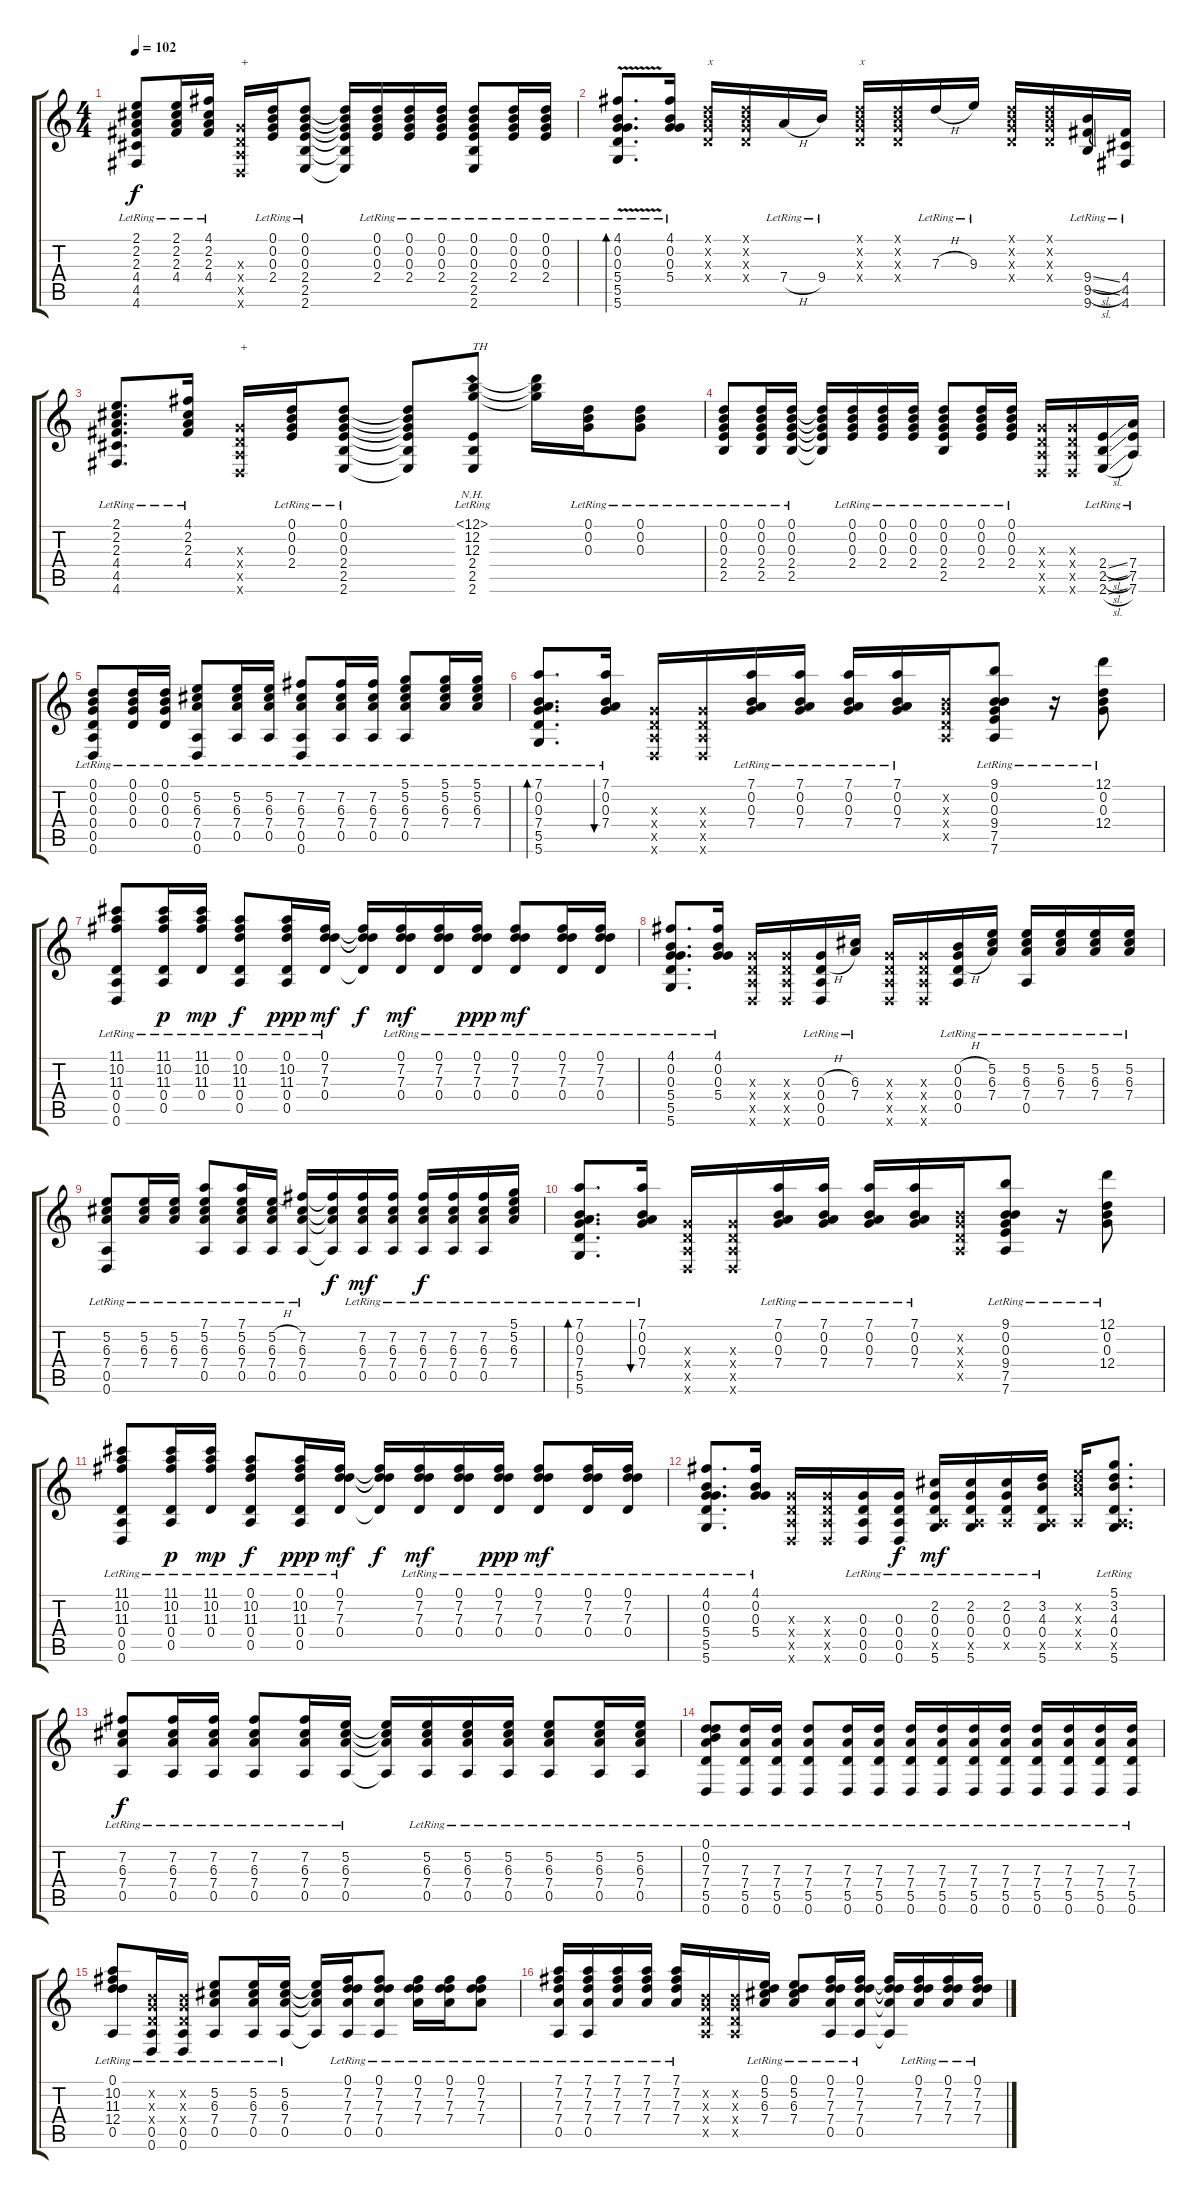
\track "" {instrument acousticguitarnylon}
\staff {score tabs}
\tuning (D4 B3 G3 D3 A2 D2) {hide}
\ts (4 4)
\tempo 102
\clef g2
\ks c
(2.1{lr} 2.2{lr} 2.3{lr} 4.4{lr} 4.5{lr} 4.6{lr}).8{dy f} (2.1{lr} 2.2{lr} 2.3{lr} 4.4{lr}).16 (4.1{lr} 2.2{lr} 2.3{lr} 4.4{lr}).16 (0.3{x} 0.4{x} 0.5{x} 0.6{x}).16{txt "+"} (0.1{lr} 0.2{lr} 0.3{lr} 2.4{lr}).16 (0.1{lr} 0.2{lr} 0.3{lr} 2.4{lr} 2.5{lr} 2.6{lr}).8 (0.1{t} 0.2{t} 0.3{t} 2.4{t} 2.5{t} 2.6{t}).16 (0.1{lr} 0.2{lr} 0.3{lr} 2.4{lr}).16 (0.1{lr} 0.2{lr} 0.3{lr} 2.4{lr}).16 (0.1{lr} 0.2{lr} 0.3{lr} 2.4{lr}).16 (0.1{lr} 0.2{lr} 0.3{lr} 2.4{lr} 2.5{lr} 2.6{lr}).8 (0.1{lr} 0.2{lr} 0.3{lr} 2.4{lr}).16 (0.1{lr} 0.2{lr} 0.3{lr} 2.4{lr}).16 |
(4.1{lr} 0.2{lr} 0.3{lr} 5.4{lr} 5.5{lr} 5.6{v lr}).8{d bd 120} (4.1{lr} 0.2{lr} 0.3{lr} 5.4{lr}).16 (0.1{x} 0.2{x} 0.3{x} 0.4{x}).16{txt "x"} (0.1{x} 0.2{x} 0.3{x} 0.4{x}).16 7.4{h lr}.16 9.4{lr}.16 (0.1{x} 0.2{x} 0.3{x} 0.4{x}).16{txt "x"} (0.1{x} 0.2{x} 0.3{x} 0.4{x}).16 7.3{h lr}.16 9.3{lr}.16 (0.1{x} 0.2{x} 0.3{x} 0.4{x}).16 (0.1{x} 0.2{x} 0.3{x} 0.4{x}).16 (9.4{sl lr} 9.5{sl lr} 9.6{lr}).16 (4.4{lr} 4.5{lr} 4.6{lr}).16 |
(2.1{lr} 2.2{lr} 2.3{lr} 4.4{lr} 4.5{lr} 4.6{lr}).8{d} (4.1{lr} 2.2{lr} 2.3{lr} 4.4{lr}).16 (0.3{x} 0.4{x} 0.5{x} 0.6{x}).16{txt "+"} (0.1{lr} 0.2{lr} 0.3{lr} 2.4{lr}).16 (0.1{lr} 0.2{lr} 0.3{lr} 2.4{lr} 2.5{lr} 2.6{lr}).8 (0.1{t} 0.2{t} 0.3{t} 2.4{t} 2.5{t} 2.6{t}).8 (12.1{nh lr} 12.2{lr} 12.3{lr} 2.4{lr} 2.5{lr} 2.6{lr}).8{txt "TH"} (12.1{t} 12.2{t} 12.3{t}).16 (0.1{lr} 0.2{lr} 0.3{lr}).16 (0.1{lr} 0.2{lr} 0.3{lr}).8 |
(0.1{lr} 0.2{lr} 0.3{lr} 2.4{lr} 2.5{lr}).8 (0.1{lr} 0.2{lr} 0.3{lr} 2.4{lr} 2.5{lr}).16 (0.1{lr} 0.2{lr} 0.3{lr} 2.4{lr} 2.5{lr}).16 (0.1{t} 0.2{t} 0.3{t} 2.4{t} 2.5{t}).16 (0.1{lr} 0.2{lr} 0.3{lr} 2.4{lr}).16 (0.1{lr} 0.2{lr} 0.3{lr} 2.4{lr}).16 (0.1{lr} 0.2{lr} 0.3{lr} 2.4{lr}).16 (0.1{lr} 0.2{lr} 0.3{lr} 2.4{lr} 2.5{lr}).8 (0.1{lr} 0.2{lr} 0.3{lr} 2.4{lr}).16 (0.1{lr} 0.2{lr} 0.3{lr} 2.4{lr}).16 (0.3{x} 0.4{x} 0.5{x} 0.6{x}).16 (0.3{x} 0.4{x} 0.5{x} 0.6{x}).16 (2.4{sl lr} 2.5{sl lr} 2.6{sl lr}).16 (7.4{lr} 7.5{lr} 7.6{lr}).16 |
(0.1{lr} 0.2{lr} 0.3{lr} 0.4{lr} 0.5{lr} 0.6{lr}).8 (0.1{lr} 0.2{lr} 0.3{lr} 0.4{lr}).16 (0.1{lr} 0.2{lr} 0.3{lr} 0.4{lr}).16 (5.2{lr} 6.3{lr} 7.4{lr} 0.5{lr} 0.6{lr}).8 (5.2{lr} 6.3{lr} 7.4{lr} 0.5{lr}).16 (5.2{lr} 6.3{lr} 7.4{lr} 0.5{lr}).16 (7.2{lr} 6.3{lr} 7.4{lr} 0.5{lr} 0.6{lr}).8 (7.2{lr} 6.3{lr} 7.4{lr} 0.5{lr}).16 (7.2{lr} 6.3{lr} 7.4{lr} 0.5{lr}).16 (5.1{lr} 5.2{lr} 6.3{lr} 7.4{lr} 0.5{lr}).8 (5.1{lr} 5.2{lr} 6.3{lr} 7.4{lr}).16 (5.1{lr} 5.2{lr} 6.3{lr} 7.4{lr}).16 |
(7.1{lr} 0.2{lr} 0.3{lr} 7.4{lr} 5.5{lr} 5.6{lr}).8{d bd 120} (7.1{lr} 0.2{lr} 0.3{lr} 7.4{lr}).16{bu 120} (0.3{x} 0.4{x} 0.5{x} 0.6{x}).16 (0.3{x} 0.4{x} 0.5{x} 0.6{x}).16 (7.1{lr} 0.2{lr} 0.3{lr} 7.4{lr}).16 (7.1{lr} 0.2{lr} 0.3{lr} 7.4{lr}).16 (7.1{lr} 0.2{lr} 0.3{lr} 7.4{lr}).16 (7.1{lr} 0.2{lr} 0.3{lr} 7.4{lr}).16 (0.2{x} 0.3{x} 0.4{x} 0.5{x}).16 (9.1{lr} 0.2{lr} 0.3{lr} 9.4{lr} 7.5{lr} 7.6{lr}).8 r.16 (12.1{lr} 0.2{lr} 0.3{lr} 12.4{lr}).8 |
(11.1{lr} 10.2{lr} 11.3{lr} 0.4{lr} 0.5{lr} 0.6{lr}).8 (11.1{lr} 10.2{lr} 11.3{lr} 0.4{lr} 0.5{lr}).16{dy p} (11.1{lr} 10.2{lr} 11.3{lr} 0.4{lr}).16{dy mp} (0.1{lr} 10.2{lr} 11.3{lr} 0.4{lr} 0.5{lr}).8{dy f} (0.1{lr} 10.2{lr} 11.3{lr} 0.4{lr} 0.5{lr}).16{dy ppp} (0.1{lr} 7.2{lr} 7.3{lr} 0.4{lr}).16{dy mf} (0.1{t} 7.2{t} 7.3{t} 0.4{t}).16{dy f} (0.1{lr} 7.2{lr} 7.3{lr} 0.4{lr}).16{dy mf} (0.1{lr} 7.2{lr} 7.3{lr} 0.4{lr}).16 (0.1{lr} 7.2{lr} 7.3{lr} 0.4{lr}).16{dy ppp} (0.1{lr} 7.2{lr} 7.3{lr} 0.4{lr}).8{dy mf} (0.1{lr} 7.2{lr} 7.3{lr} 0.4{lr}).16 (0.1{lr} 7.2{lr} 7.3{lr} 0.4{lr}).16 |
(4.1{lr} 0.2{lr} 0.3{lr} 5.4{lr} 5.5{lr} 5.6{lr}).8{d} (4.1{lr} 0.2{lr} 0.3{lr} 5.4{lr}).16 (0.3{x} 0.4{x} 0.5{x} 0.6{x}).16 (0.3{x} 0.4{x} 0.5{x} 0.6{x}).16 (0.3{h lr} 0.4{h lr} 0.5{lr} 0.6{lr}).16 (6.3{lr} 7.4{lr}).16 (0.3{x} 0.4{x} 0.5{x} 0.6{x}).16 (0.3{x} 0.4{x} 0.5{x} 0.6{x}).16 (0.2{h lr} 0.3{h lr} 0.4{h lr} 0.5{lr}).16 (5.2{lr} 6.3{lr} 7.4{lr}).16 (5.2{lr} 6.3{lr} 7.4{lr} 0.5{lr}).16 (5.2{lr} 6.3{lr} 7.4{lr}).16 (5.2{lr} 6.3{lr} 7.4{lr}).16 (5.2{lr} 6.3{lr} 7.4{lr}).16 |
(5.2{lr} 6.3{lr} 7.4{lr} 0.5{lr} 0.6{lr}).8 (5.2{lr} 6.3{lr} 7.4{lr}).16 (5.2{lr} 6.3{lr} 7.4{lr}).16 (7.1{lr} 5.2{lr} 6.3{lr} 7.4{lr} 0.5{lr}).8 (7.1{lr} 5.2{lr} 6.3{lr} 7.4{lr} 0.5{lr}).16 (5.2{h lr} 6.3{lr} 7.4{lr} 0.5{lr}).16 (7.2{lr} 6.3{lr} 7.4{lr} 0.5{lr}).16 (7.2{t} 6.3{t} 7.4{t} 0.5{t}).16{dy f} (7.2{lr} 6.3{lr} 7.4{lr} 0.5{lr}).16{dy mf} (7.2{lr} 6.3{lr} 7.4{lr} 0.5{lr}).16 (7.2{lr} 6.3{lr} 7.4{lr} 0.5{lr}).16{dy f} (7.2{lr} 6.3{lr} 7.4{lr} 0.5{lr}).16 (7.2{lr} 6.3{lr} 7.4{lr} 0.5{lr}).16 (5.1{lr} 5.2{lr} 6.3{lr} 7.4{lr}).16 |
(7.1{lr} 0.2{lr} 0.3{lr} 7.4{lr} 5.5{lr} 5.6{lr}).8{d bd 120} (7.1{lr} 0.2{lr} 0.3{lr} 7.4{lr}).16{bu 120} (0.3{x} 0.4{x} 0.5{x} 0.6{x}).16 (0.3{x} 0.4{x} 0.5{x} 0.6{x}).16 (7.1{lr} 0.2{lr} 0.3{lr} 7.4{lr}).16 (7.1{lr} 0.2{lr} 0.3{lr} 7.4{lr}).16 (7.1{lr} 0.2{lr} 0.3{lr} 7.4{lr}).16 (7.1{lr} 0.2{lr} 0.3{lr} 7.4{lr}).16 (0.2{x} 0.3{x} 0.4{x} 0.5{x}).16 (9.1{lr} 0.2{lr} 0.3{lr} 9.4{lr} 7.5{lr} 7.6{lr}).8 r.16 (12.1{lr} 0.2{lr} 0.3{lr} 12.4{lr}).8 |
(11.1{lr} 10.2{lr} 11.3{lr} 0.4{lr} 0.5{lr} 0.6{lr}).8 (11.1{lr} 10.2{lr} 11.3{lr} 0.4{lr} 0.5{lr}).16{dy p} (11.1{lr} 10.2{lr} 11.3{lr} 0.4{lr}).16{dy mp} (0.1{lr} 10.2{lr} 11.3{lr} 0.4{lr} 0.5{lr}).8{dy f} (0.1{lr} 10.2{lr} 11.3{lr} 0.4{lr} 0.5{lr}).16{dy ppp} (0.1{lr} 7.2{lr} 7.3{lr} 0.4{lr}).16{dy mf} (0.1{t} 7.2{t} 7.3{t} 0.4{t}).16{dy f} (0.1{lr} 7.2{lr} 7.3{lr} 0.4{lr}).16{dy mf} (0.1{lr} 7.2{lr} 7.3{lr} 0.4{lr}).16 (0.1{lr} 7.2{lr} 7.3{lr} 0.4{lr}).16{dy ppp} (0.1{lr} 7.2{lr} 7.3{lr} 0.4{lr}).8{dy mf} (0.1{lr} 7.2{lr} 7.3{lr} 0.4{lr}).16 (0.1{lr} 7.2{lr} 7.3{lr} 0.4{lr}).16 |
(4.1{lr} 0.2{lr} 0.3{lr} 5.4{lr} 5.5{lr} 5.6{lr}).8{d} (4.1{lr} 0.2{lr} 0.3{lr} 5.4{lr}).16 (0.3{x} 0.4{x} 0.5{x} 0.6{x}).16 (0.3{x} 0.4{x} 0.5{x} 0.6{x}).16 (0.3{lr} 0.4{lr} 0.5{lr} 0.6{lr}).16 (0.3{lr} 0.4{lr} 0.5{lr} 0.6{lr}).16{dy f} (2.2{lr} 0.3{lr} 0.4{lr} 0.5{x} 5.6{lr}).16{dy mf} (2.2{lr} 0.3{lr} 0.4{lr} 0.5{x} 5.6{lr}).16 (2.2{lr} 0.3{lr} 0.4{lr} 0.5{x}).16 (3.2{lr} 4.3{lr} 0.4{lr} 0.5{x} 5.6{lr}).16 (5.2{x} 6.3{x} 7.4{x} 0.5{x}).16 (5.1{lr} 3.2{lr} 4.3{lr} 0.4{lr} 0.5{x} 5.6{lr}).8{d} |
(7.2{lr} 6.3{lr} 7.4{lr} 0.5{lr}).8{dy f} (7.2{lr} 6.3{lr} 7.4{lr} 0.5{lr}).16 (7.2{lr} 6.3{lr} 7.4{lr} 0.5{lr}).16 (7.2{lr} 6.3{lr} 7.4{lr} 0.5{lr}).8 (7.2{lr} 6.3{lr} 7.4{lr} 0.5{lr}).16 (5.2{lr} 6.3{lr} 7.4{lr} 0.5{lr}).16 (5.2{t} 6.3{t} 7.4{t} 0.5{t}).16 (5.2{lr} 6.3{lr} 7.4{lr} 0.5{lr}).16 (5.2{lr} 6.3{lr} 7.4{lr} 0.5{lr}).16 (5.2{lr} 6.3{lr} 7.4{lr} 0.5{lr}).16 (5.2{lr} 6.3{lr} 7.4{lr} 0.5{lr}).8 (5.2{lr} 6.3{lr} 7.4{lr} 0.5{lr}).16 (5.2{lr} 6.3{lr} 7.4{lr} 0.5{lr}).16 |
(0.1{lr} 0.2{lr} 7.3{lr} 7.4{lr} 5.5{lr} 0.6{lr}).8 (7.3{lr} 7.4{lr} 5.5{lr} 0.6{lr}).16 (7.3{lr} 7.4{lr} 5.5{lr} 0.6{lr}).16 (7.3{lr} 7.4{lr} 5.5{lr} 0.6{lr}).8 (7.3{lr} 7.4{lr} 5.5{lr} 0.6{lr}).16 (7.3{lr} 7.4{lr} 5.5{lr} 0.6{lr}).16 (7.3{lr} 7.4{lr} 5.5{lr} 0.6{lr}).16 (7.3{lr} 7.4{lr} 5.5{lr} 0.6{lr}).16 (7.3{lr} 7.4{lr} 5.5{lr} 0.6{lr}).16 (7.3{lr} 7.4{lr} 5.5{lr} 0.6{lr}).16 (7.3{lr} 7.4{lr} 5.5{lr} 0.6{lr}).16 (7.3{lr} 7.4{lr} 5.5{lr} 0.6{lr}).16 (7.3{lr} 7.4{lr} 5.5{lr} 0.6{lr}).16 (7.3{lr} 7.4{lr} 5.5{lr} 0.6{lr}).16 |
(0.1{lr} 10.2{lr} 11.3{lr} 12.4{lr} 0.5{lr}).8 (0.2{x} 0.3{x} 0.4{x} 0.5{lr} 0.6{lr}).16 (0.2{x} 0.3{x} 0.4{x} 0.5{lr} 0.6{lr}).16 (5.2{lr} 6.3{lr} 7.4{lr} 0.5{lr}).8 (5.2{lr} 6.3{lr} 7.4{lr} 0.5{lr}).16 (5.2{lr} 6.3{lr} 7.4{lr} 0.5{lr}).16 (5.2{t} 6.3{t} 7.4{t} 0.5{t}).16 (0.1{lr} 7.2{lr} 7.3{lr} 7.4{lr} 0.5{lr}).16 (0.1{lr} 7.2{lr} 7.3{lr} 7.4{lr} 0.5{lr}).8 (0.1{lr} 7.2{lr} 7.3{lr} 7.4{lr}).16 (0.1{lr} 7.2{lr} 7.3{lr} 7.4{lr}).16 (0.1{lr} 7.2{lr} 7.3{lr} 7.4{lr}).8 |
(7.1{lr} 7.2{lr} 7.3{lr} 7.4{lr} 0.5{lr}).16 (7.1{lr} 7.2{lr} 7.3{lr} 7.4{lr} 0.5{lr}).16 (7.1{lr} 7.2{lr} 7.3{lr} 7.4{lr}).16 (7.1{lr} 7.2{lr} 7.3{lr} 7.4{lr}).16 (7.1{lr} 7.2{lr} 7.3{lr} 7.4{lr}).16 (0.2{x} 0.3{x} 0.4{x} 0.5{x}).16 (0.2{x} 0.3{x} 0.4{x} 0.5{x}).16 (0.1{lr} 5.2{lr} 6.3{lr} 7.4{lr}).16 (0.1{lr} 5.2{lr} 6.3{lr} 7.4{lr}).8 (0.1{lr} 7.2{lr} 7.3{lr} 7.4{lr} 0.5{lr}).16 (0.1{lr} 7.2{lr} 7.3{lr} 7.4{lr} 0.5{lr}).16 (0.1{t} 7.2{t} 7.3{t} 7.4{t} 0.5{t}).16 (0.1{lr} 7.2{lr} 7.3{lr} 7.4{lr}).16 (0.1{lr} 7.2{lr} 7.3{lr} 7.4{lr}).16 (0.1{lr} 7.2{lr} 7.3{lr} 7.4{lr}).16
